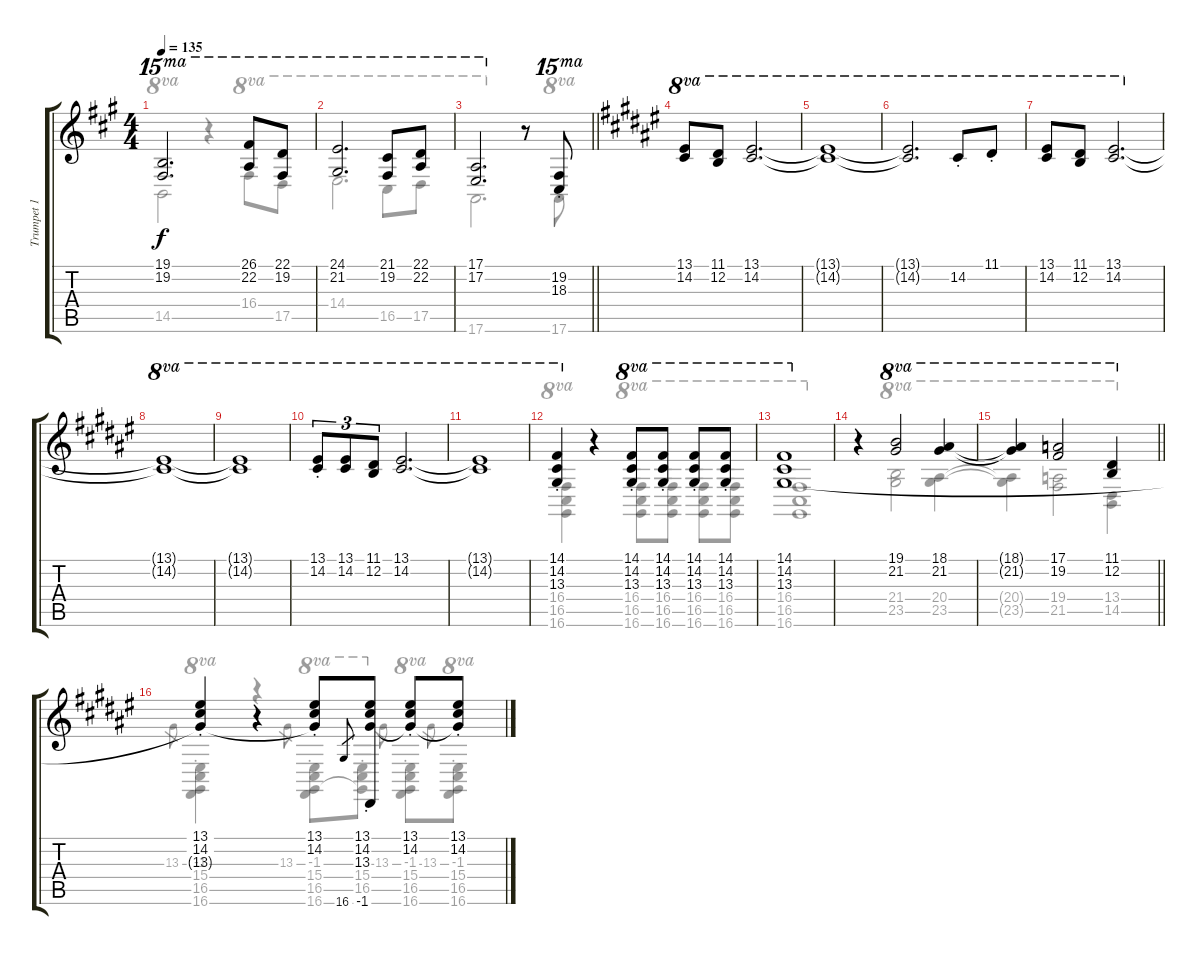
\track ("Trumpet 1" "Trumpet 1") {instrument trumpet}
\staff {score tabs}
\tuning (E4 B3 G3 D3 A2 E2) {hide}
\voice
\ts (4 4)
\tempo 135
\clef g2
\ks a
(19.1{t} 19.2{t}).2{d ot 15ma dy f} (26.1 22.2).8{ot 15ma} (22.1 19.2).8{ot 15ma} |
(24.1 21.2).2{d ot 15ma} (21.1 19.2).8{ot 15ma} (22.1 22.2).8{ot 15ma} |
\barLineRight lightlight
(17.1 17.2).2{d ot 15ma} r.8 (19.2{st} 18.3{st}).8{ot 15ma} |
\ks f#
(13.1 14.2).8{ot 8va} (11.1 12.2).8{ot 8va} (13.1 14.2).2{d ot 8va} |
\ks d#minor
(13.1{t} 14.2{t}).1{ot 8va} |
(13.1{t} 14.2{t}).2{d ot 8va} 14.2{st}.8{ot 8va} 11.1{st}.8{ot 8va} |
(13.1 14.2).8{ot 8va} (11.1 12.2).8{ot 8va} (13.1 14.2).2{d ot 8va} |
\ks f#
(13.1{t} 14.2{t}).1{ot 8va} |
\ks d#minor
(13.1{t} 14.2{t}).1{ot 8va} |
(13.1{st} 14.2{st}).8{tu (3 2) ot 8va} (13.1 14.2).8{tu (3 2) ot 8va} (11.1 12.2).8{tu (3 2) ot 8va} (13.1 14.2).2{d ot 8va} |
(13.1{t} 14.2{t}).1{ot 8va} |
\ks f#
(14.1{st} 14.2{st} 13.3{st}).4{ot 8va} r.4 (14.1{st} 14.2{st} 13.3{st}).8{ot 8va} (14.1{st} 14.2{st} 13.3{st}).8{ot 8va} (14.1{st} 14.2{st} 13.3{st}).8{ot 8va} (14.1{st} 14.2{st} 13.3{st}).8{ot 8va} |
\ks d#minor
(14.1 14.2 13.3).1{ot 8va} |
r.4 (19.1 21.2).2{ot 8va} (18.1 21.2).4{ot 8va} |
\barLineRight lightlight
(18.1{t} 21.2{t}).4{ot 8va} (17.1 19.2).2{ot 8va} (11.1 12.2).4{ot 8va} |
\ks f#
(13.1{st} 14.2{st} 13.3{t}).4 r.4 (13.1{st} 14.2{st} 13.3{t}).8 16.6.8{gr} (13.1{st} 14.2{st} 13.3{st} -1.6).8 (13.1{st} 14.2{st} 13.3{t}).8 (13.1{st} 14.2{st} 13.3{t}).8
\voice
\clef g2
\ottava regular
\simile none
\ks a
14.5{t}.2{ot 8va dy f} r.4 16.4.8{ot 8va} 17.5.8{ot 8va} |
14.4.2{d ot 8va} 16.5.8{ot 8va} 17.5.8{ot 8va} |
\barLineRight lightlight
17.6.2{d ot 8va} r.8 17.6{st}.8{ot 8va} |
\ks f#
|
\ks d#minor
|
|
|
\ks f#
|
\ks d#minor
|
|
|
\ks f#
(16.4{st} 16.5{st} 16.6{st}).4{ot 8va} r.4 (16.4{st} 16.5{st} 16.6{st}).8{ot 8va} (16.4{st} 16.5{st} 16.6{st}).8{ot 8va} (16.4{st} 16.5{st} 16.6{st}).8{ot 8va} (16.4{st} 16.5{st} 16.6{st}).8{ot 8va} |
\ks d#minor
(16.4 16.5 16.6).1{ot 8va} |
r.4 (21.4 23.5).2{ot 8va} (20.4 23.5).4{ot 8va} |
\barLineRight lightlight
(20.4{t} 23.5{t}).4{ot 8va} (19.4 21.5).2{ot 8va} (13.4 14.5).4{ot 8va} |
\ks f#
13.3.8{gr} (-1.3 15.4{st} 16.5{st} 16.6{st}).4{ot 8va} r.4 13.3.8{gr} (-1.3 15.4{st} 16.5{st} 16.6{st}).8{ot 8va} (15.4{st} 16.5{st} 16.6{t}).8{ot 8va} 13.3.8{gr} (-1.3 15.4{st} 16.5{st} 16.6{st}).8{ot 8va} 13.3.8{gr} (-1.3 15.4{st} 16.5{st} 16.6{st}).8{ot 8va}
